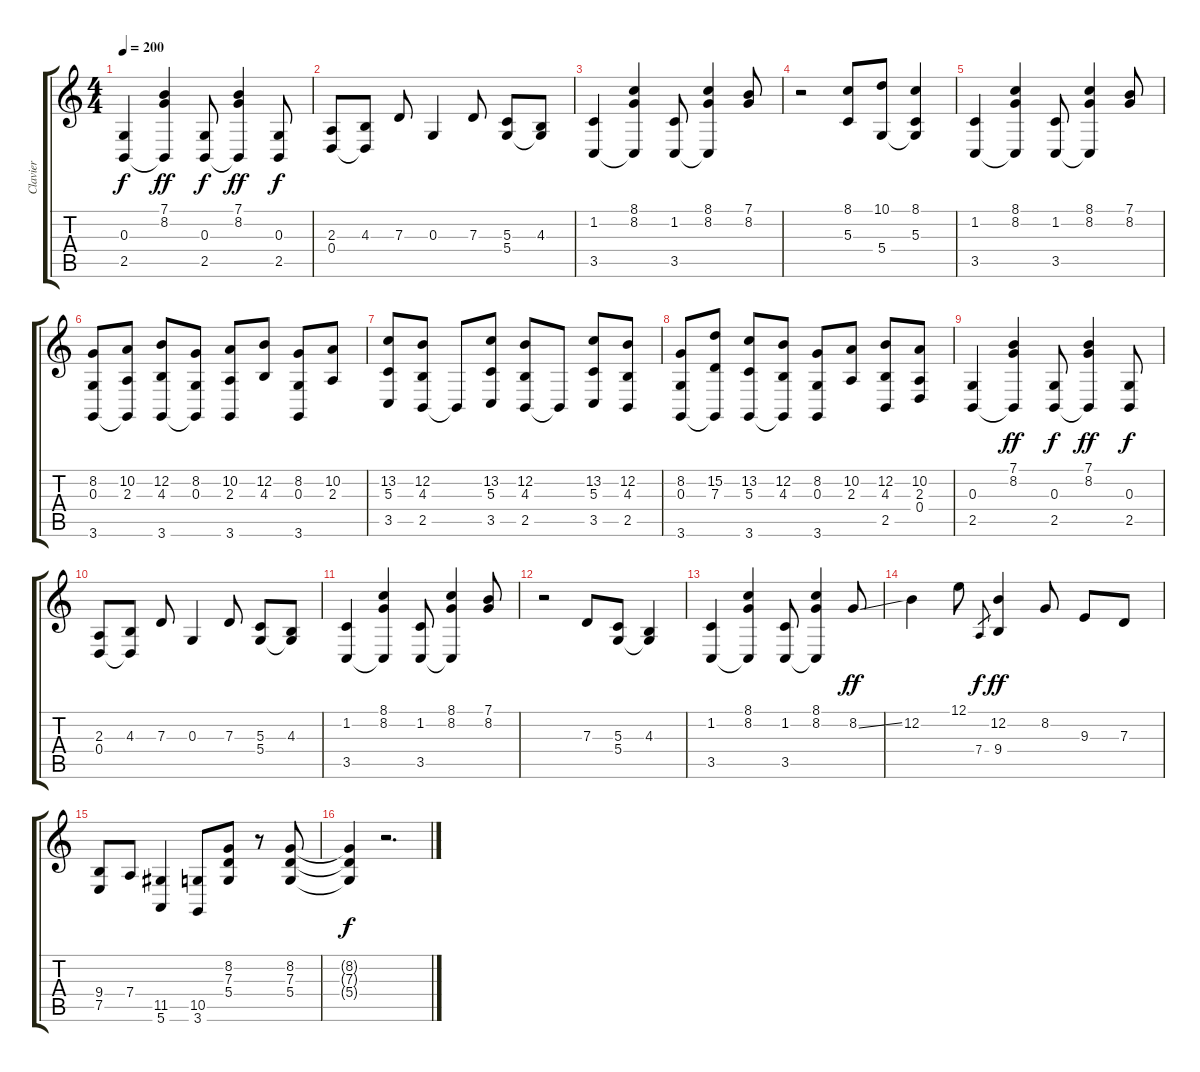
\track ("Clavier" "Clavier") {instrument drawbarorgan}
\staff {score tabs}
\tuning (E4 B3 G3 D3 A2 E2) {hide}
\ts (4 4)
\tempo 200
\clef g2
\ks c
(0.3 2.5).4{dy f volume 9 instrument acousticgrandpiano} (7.1 8.2 2.5{t}).4{dy ff} (0.3 2.5).8{dy f} (7.1 8.2 2.5{t}).4{dy ff} (0.3 2.5).8{dy f} |
(2.3 0.4).8 (4.3 0.4{t}).8 7.3.8 0.3.4 7.3.8 (5.3 5.4).8 (4.3 5.4{t}).8 |
(1.2 3.5).4 (8.1 8.2 3.5{t}).4 (1.2 3.5).8 (8.1 8.2 3.5{t}).4 (7.1 8.2).8 |
r.2 (8.1 5.3).8 (10.1 5.4).8 (8.1 5.3 5.4{t}).4 |
(1.2 3.5).4 (8.1 8.2 3.5{t}).4 (1.2 3.5).8 (8.1 8.2 3.5{t}).4 (7.1 8.2).8 |
(8.2 0.3 3.6).8 (10.2 2.3 3.6{t}).8 (12.2 4.3 3.6).8 (8.2 0.3 3.6{t}).8 (10.2 2.3 3.6).8 (12.2 4.3).8 (8.2 0.3 3.6).8 (10.2 2.3).8 |
(13.2 5.3 3.5).8 (12.2 4.3 2.5).8 2.5{t}.8 (13.2 5.3 3.5).8 (12.2 4.3 2.5).8 2.5{t}.8 (13.2 5.3 3.5).8 (12.2 4.3 2.5).8 |
(8.2 0.3 3.6).8 (15.2 7.3 3.6{t}).8 (13.2 5.3 3.6).8 (12.2 4.3 3.6{t}).8 (8.2 0.3 3.6).8 (10.2 2.3).8 (12.2 4.3 2.5).8 (10.2 2.3 0.4).8 |
(0.3 2.5).4 (7.1 8.2 2.5{t}).4{dy ff} (0.3 2.5).8{dy f} (7.1 8.2 2.5{t}).4{dy ff} (0.3 2.5).8{dy f} |
(2.3 0.4).8 (4.3 0.4{t}).8 7.3.8 0.3.4 7.3.8 (5.3 5.4).8 (4.3 5.4{t}).8 |
(1.2 3.5).4 (8.1 8.2 3.5{t}).4 (1.2 3.5).8 (8.1 8.2 3.5{t}).4 (7.1 8.2).8 |
r.2 7.3.8 (5.3 5.4).8 (4.3 5.4{t}).4 |
(1.2 3.5).4 (8.1 8.2 3.5{t}).4 (1.2 3.5).8 (8.1 8.2 3.5{t}).4 8.2{ss}.8{dy ff} |
12.2.4 12.1.8 7.4.8{gr dy f} (12.2 9.4).4{dy ff} 8.2.8 9.3.8 7.3.8 |
(9.4 7.5).8 7.4.8 (11.5 5.6).4 (10.5 3.6).8 (8.2 7.3 5.4).8 r.8 (8.2 7.3 5.4).8 |
(8.2{t} 7.3{t} 5.4{t}).4{dy f} r.2{d}
